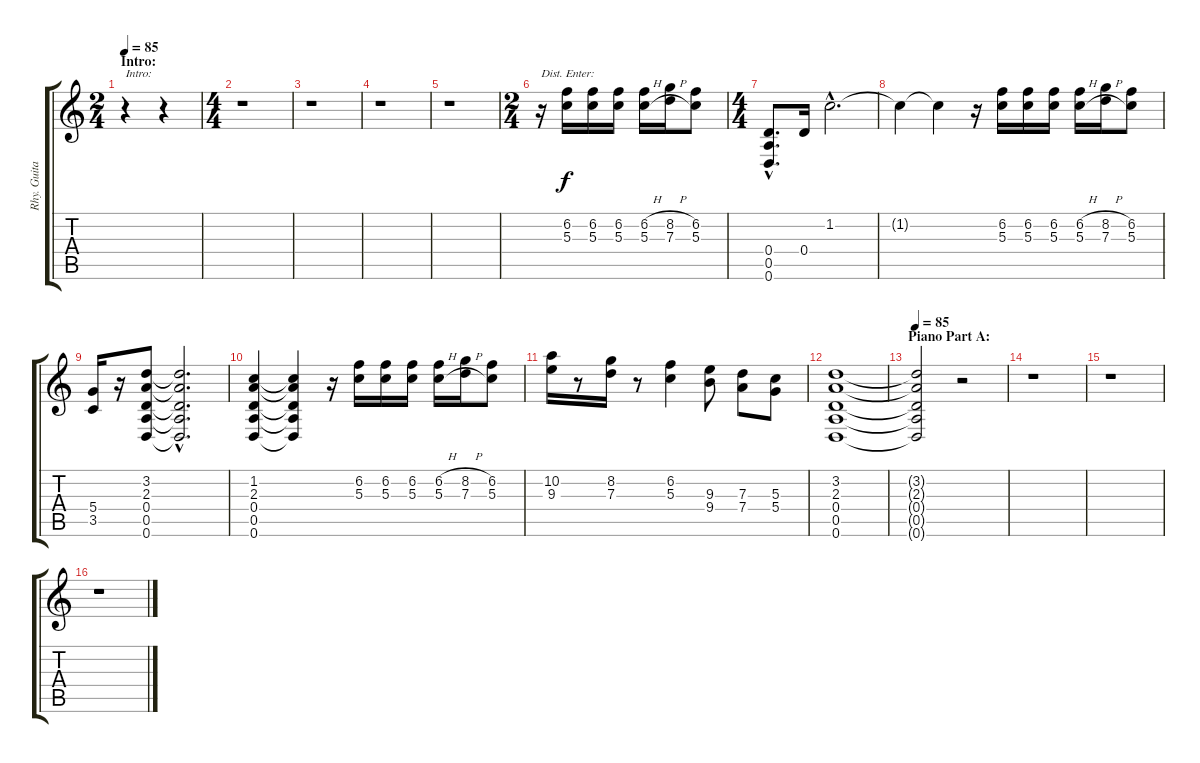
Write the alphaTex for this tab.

\track ("Rhy. Guitar 2" "Rhy. Guita") {instrument overdrivenguitar}
\staff {score tabs}
\tuning (E4 B3 G3 D3 A2 D2) {hide}
\ts (2 4)
\section ("" "Intro:")
\tempo 85
\clef g2
\ks c
r.4{txt "Intro:" dy f instrument overdrivenguitar} r.4 |
\ts (4 4)
r.1 |
r.1 |
r.1 |
r.1 |
\ts (2 4)
r.16{txt "Dist. Enter:" instrument overdrivenguitar} (6.2 5.3).16 (6.2 5.3).16 (6.2 5.3).16 (6.2{h} 5.3{h}).16 (8.2{h} 7.3{h}).16 (6.2 5.3).8 |
\ts (4 4)
(0.4{hac} 0.5{hac} 0.6{hac}).8{d} 0.4.16 1.2{hac}.2{d} |
1.2{t}.4 1.2{t}.4 r.16 (6.2 5.3).16 (6.2 5.3).16 (6.2 5.3).16 (6.2{h} 5.3{h}).16 (8.2{h} 7.3{h}).16 (6.2 5.3).8 |
(5.4 3.5).16 r.16 (3.2 2.3 0.4 0.5 0.6).8 (3.2{hac t} 2.3{hac t} 0.4{hac t} 0.5{hac t} 0.6{hac t}).2{d} |
(1.2 2.3 0.4 0.5 0.6).4 (1.2{t} 2.3{t} 0.4{t} 0.5{t} 0.6{t}).4 r.16 (6.2 5.3).16 (6.2 5.3).16 (6.2 5.3).16 (6.2{h} 5.3{h}).16 (8.2{h} 7.3{h}).16 (6.2 5.3).8 |
(10.2 9.3).16 r.8 (8.2 7.3).16 r.8 (6.2 5.3).4 (9.3 9.4).8 (7.3 7.4).8 (5.3 5.4).8 |
(3.2 2.3 0.4 0.5 0.6).1 |
\section ("" "Piano Part A:")
\tempo 85
(3.2{t} 2.3{t} 0.4{t} 0.5{t} 0.6{t}).2 r.2 |
r.1 |
r.1 |
r.1
